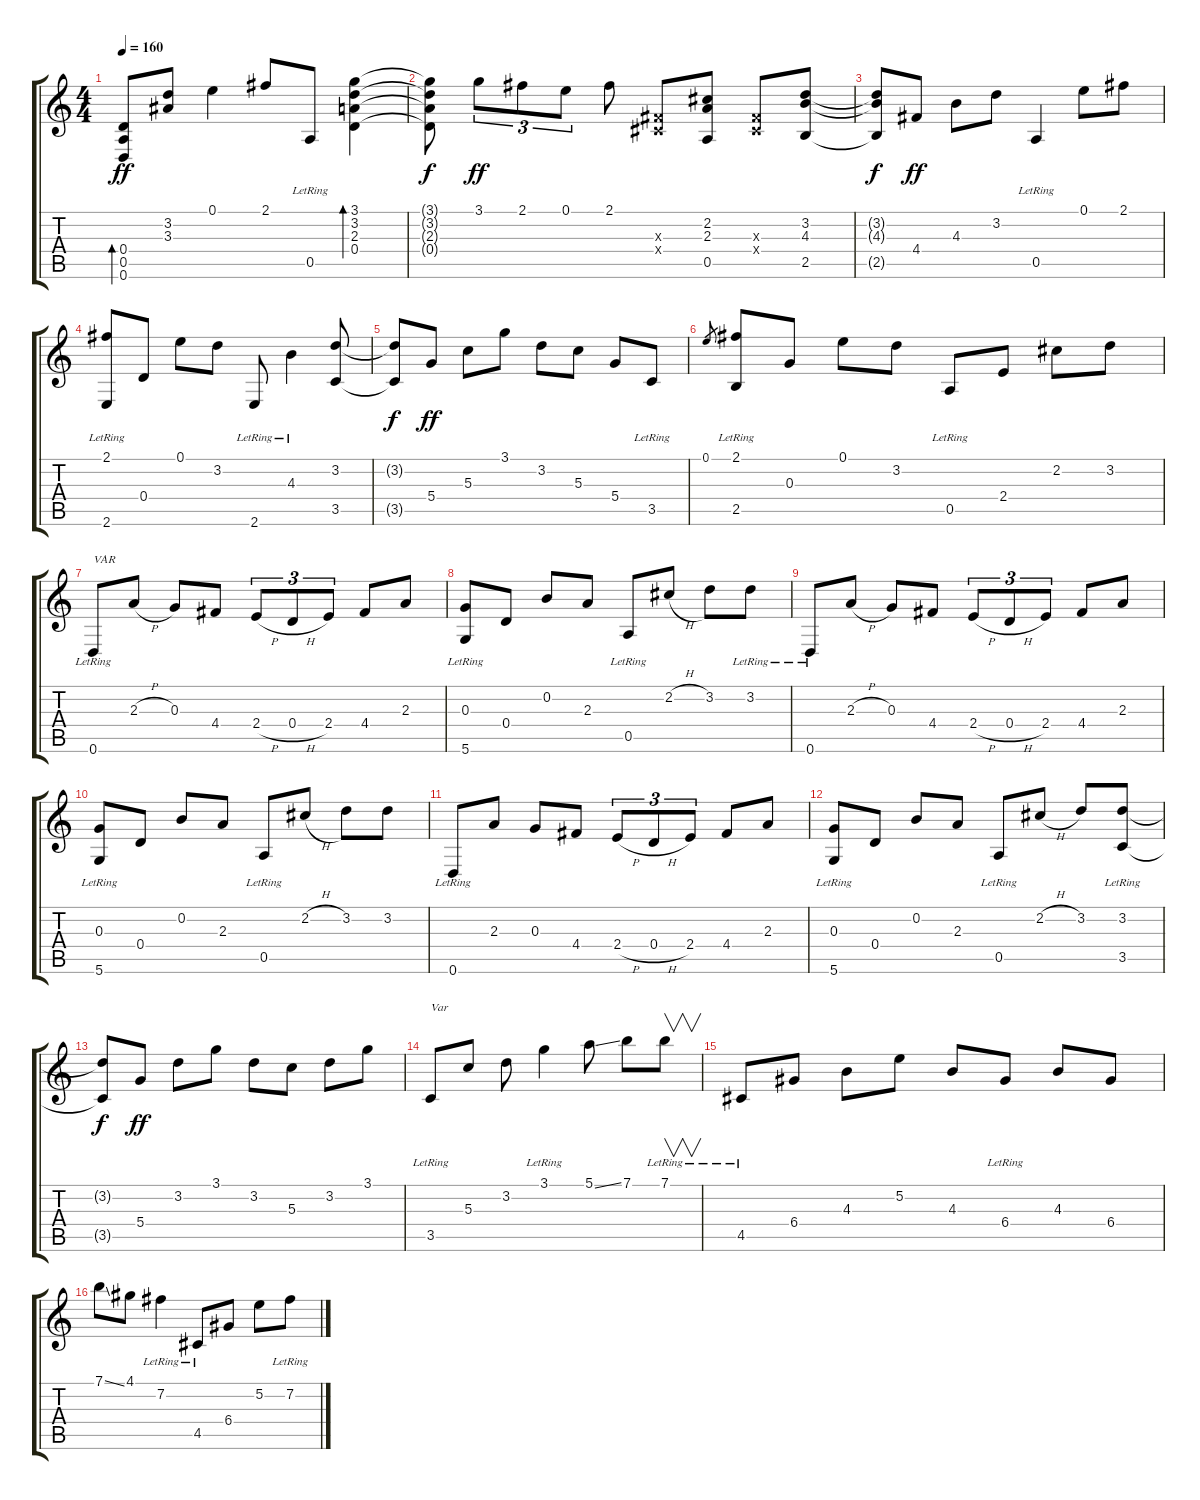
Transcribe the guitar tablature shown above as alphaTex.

\track "" {instrument electricbasspick}
\staff {score tabs}
\tuning (E4 B3 G3 D3 A2 D2) {hide}
\ts (4 4)
\tempo 160
\clef g2
\ks c
(0.4 0.5 0.6).8{bd 120 dy ff} (3.2 3.3).8 0.1.4 2.1.8 0.5{lr}.8 (3.1 3.2 2.3 0.4).4{bd 120} |
(3.1{t} 3.2{t} 2.3{t} 0.4{t}).8{dy f} 3.1.8{tu (3 2) dy ff} 2.1.8{tu (3 2)} 0.1.8{tu (3 2)} 2.1.8 (-1.3{x} -1.4{x}).8 (2.2 2.3 0.5).8 (-1.3{x} -1.4{x}).8 (3.2 4.3 2.5).8 |
(3.2{t} 4.3{t} 2.5{t}).8{dy f} 4.4.8{dy ff} 4.3.8 3.2.8 0.5{lr}.4 0.1.8 2.1.8 |
(2.1 2.6{lr}).8 0.4.8 0.1.8 3.2.8 2.6{lr}.8 4.3{lr}.4 (3.2 3.5).8 |
(3.2{t} 3.5{t}).8{dy f} 5.4.8{dy ff} 5.3.8 3.1.8 3.2.8 5.3.8 5.4.8 3.5{lr}.8 |
0.1.8{gr} (2.1{lr} 2.5{lr}).8 0.3.8 0.1.8 3.2.8 0.5{lr}.8 2.4.8 2.2.8 3.2.8 |
0.6{lr}.8{txt "VAR"} 2.3{h}.8 0.3.8 4.4.8 2.4{h}.8{tu (3 2)} 0.4{h}.8{tu (3 2)} 2.4.8{tu (3 2)} 4.4.8 2.3.8 |
(0.3 5.6{lr}).8 0.4.8 0.2.8 2.3.8 0.5{lr}.8 2.2{h}.8 3.2.8 3.2{lr}.8 |
0.6{lr}.8 2.3{h}.8 0.3.8 4.4.8 2.4{h}.8{tu (3 2)} 0.4{h}.8{tu (3 2)} 2.4.8{tu (3 2)} 4.4.8 2.3.8 |
(0.3 5.6{lr}).8 0.4.8 0.2.8 2.3.8 0.5{lr}.8 2.2{h}.8 3.2.8 3.2.8 |
0.6{lr}.8 2.3.8 0.3.8 4.4.8 2.4{h}.8{tu (3 2)} 0.4{h}.8{tu (3 2)} 2.4.8{tu (3 2)} 4.4.8 2.3.8 |
(0.3 5.6{lr}).8 0.4.8 0.2.8 2.3.8 0.5{lr}.8 2.2{h}.8 3.2.8 (3.2{lr} 3.5{lr}).8 |
(3.2{t} 3.5{t}).8{dy f} 5.4.8{dy ff} 3.2.8 3.1.8 3.2.8 5.3.8 3.2.8 3.1.8 |
3.5{lr}.8{txt "Var"} 5.3.8 3.2.8 3.1{lr}.4 5.1{ss}.8 7.1.8 7.1{lr}.8{v} |
4.5{lr}.8 6.4.8 4.3.8 5.2.8 4.3.8 6.4{lr}.8 4.3.8 6.4.8 |
7.1{ss}.8 4.1.8 7.2{lr}.4 4.5{lr}.8 6.4.8 5.2.8 7.2{lr}.8
